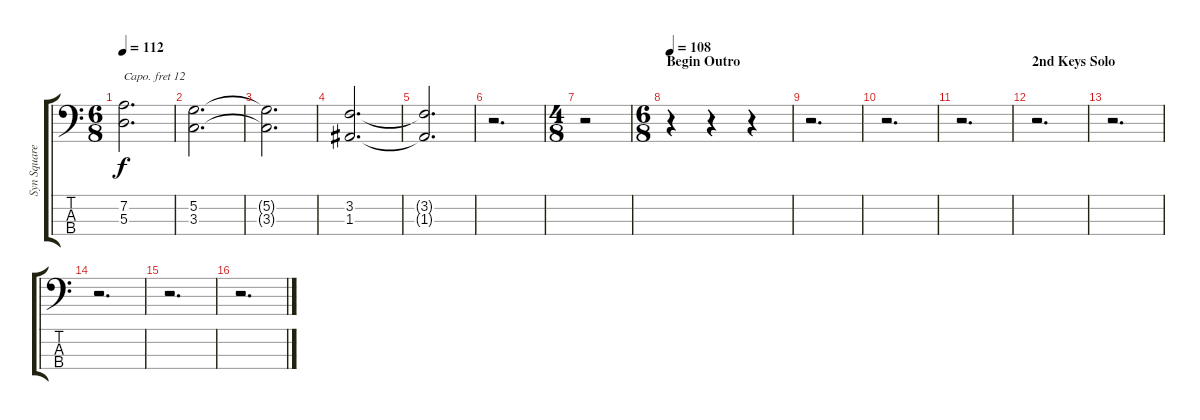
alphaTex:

\track ("Syn Square" "Syn Square") {instrument drawbarorgan}
\staff {score tabs}
\capo 12
\tuning (G2 D2 A1 E1) {hide}
\ts (6 8)
\tempo 112
\clef f4
\ks c
(7.2{t} 5.3{t}).2{d dy f} |
(5.2 3.3).2{d} |
(5.2{t} 3.3{t}).2{d} |
(3.2 1.3).2{d} |
(3.2{t} 1.3{t}).2{d} |
r.2{d} |
\ts (4 8)
r.2 |
\ts (6 8)
\section ("" "Begin Outro")
\tempo 108
r.4 r.4 r.4 |
r.2{d} |
r.2{d} |
r.2{d} |
\section ("" "2nd Keys Solo")
r.2{d} |
r.2{d} |
r.2{d} |
r.2{d} |
r.2{d}
